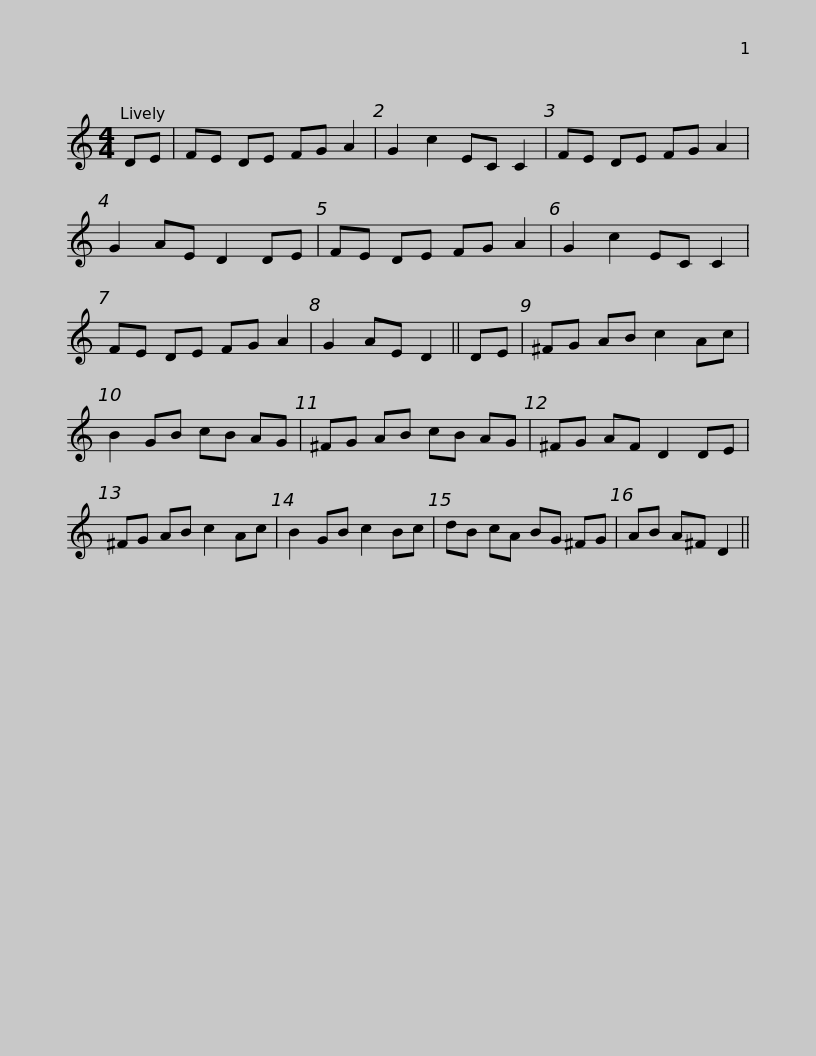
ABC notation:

X:1
L:1/8
M:4/4
I:linebreak $
K:C
V:1 treble
V:1
 DE | FE DE FG A2 | G2 c2 EC C2 | FE DE FG A2 | G2 AE D2 DE | %5
 FE DE FG A2 | G2 c2 EC C2 |$ FE DE FG A2 | G2 AE D2 || DE | %10
 ^FG AB c2 Ac | B2 GB cB AG | ^FG AB cB AG | ^FG AF D2 DE |$ ^FG AB c2 Ac | %15
 B2 GB c2 Bc | dB cA BG ^FG | AB A^F D2 || %18
